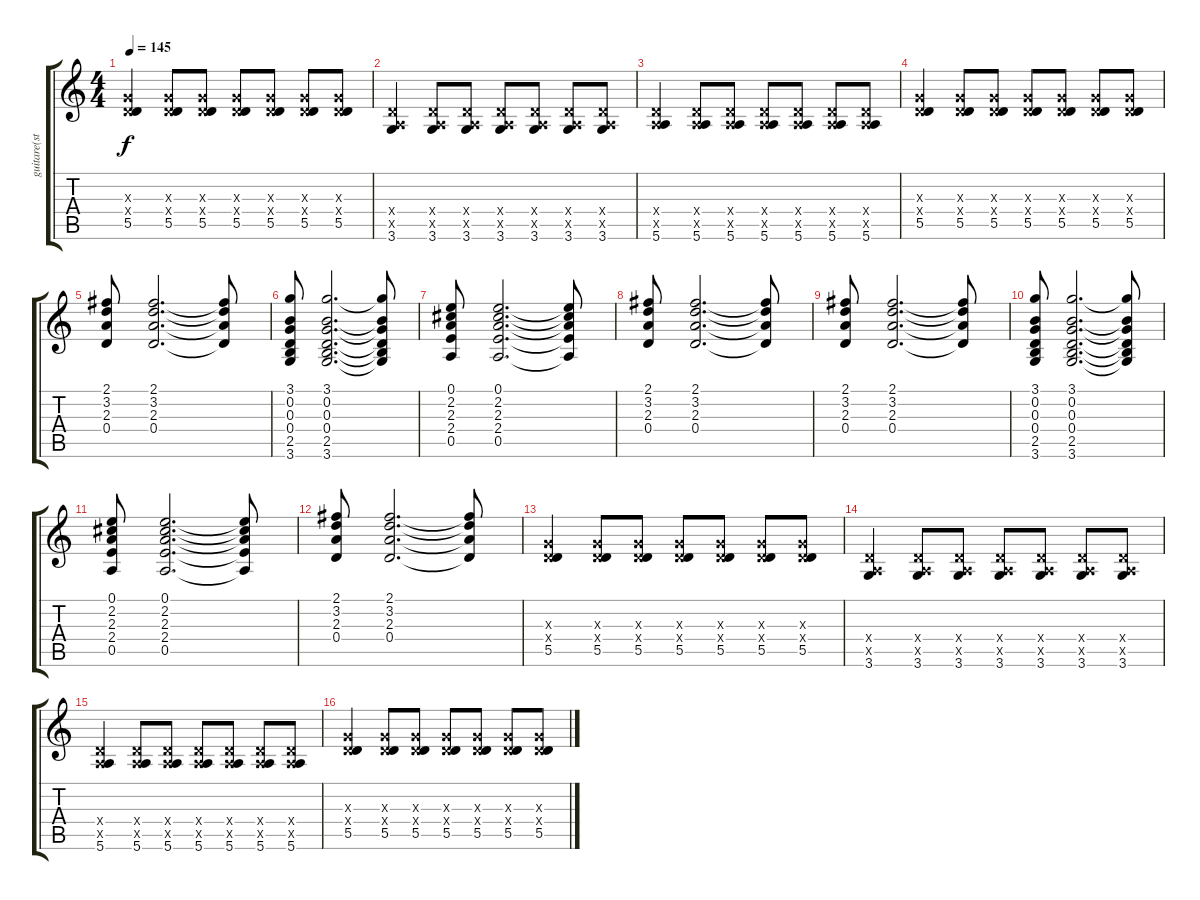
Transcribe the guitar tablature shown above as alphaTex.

\track ("guitare(steve)" "guitare(st") {instrument distortionguitar}
\staff {score tabs}
\tuning (E4 B3 G3 D3 A2 E2) {hide}
\ts (4 4)
\tempo 145
\clef g2
\ks c
(0.3{x} 0.4{x} 5.5).4{dy f} (0.3{x} 0.4{x} 5.5).8 (0.3{x} 0.4{x} 5.5).8 (0.3{x} 0.4{x} 5.5).8 (0.3{x} 0.4{x} 5.5).8 (0.3{x} 0.4{x} 5.5).8 (0.3{x} 0.4{x} 5.5).8 |
(0.4{x} 0.5{x} 3.6).4 (0.4{x} 0.5{x} 3.6).8 (0.4{x} 0.5{x} 3.6).8 (0.4{x} 0.5{x} 3.6).8 (0.4{x} 0.5{x} 3.6).8 (0.4{x} 0.5{x} 3.6).8 (0.4{x} 0.5{x} 3.6).8 |
(0.4{x} 0.5{x} 5.6).4 (0.4{x} 0.5{x} 5.6).8 (0.4{x} 0.5{x} 5.6).8 (0.4{x} 0.5{x} 5.6).8 (0.4{x} 0.5{x} 5.6).8 (0.4{x} 0.5{x} 5.6).8 (0.4{x} 0.5{x} 5.6).8 |
(0.3{x} 0.4{x} 5.5).4 (0.3{x} 0.4{x} 5.5).8 (0.3{x} 0.4{x} 5.5).8 (0.3{x} 0.4{x} 5.5).8 (0.3{x} 0.4{x} 5.5).8 (0.3{x} 0.4{x} 5.5).8 (0.3{x} 0.4{x} 5.5).8 |
(2.1 3.2 2.3 0.4).8 (2.1 3.2 2.3 0.4).2{d} (2.1{t} 3.2{t} 2.3{t} 0.4{t}).8 |
(3.1 0.2 0.3 0.4 2.5 3.6).8 (3.1 0.2 0.3 0.4 2.5 3.6).2{d} (3.1{t} 0.2{t} 0.3{t} 0.4{t} 2.5{t} 3.6{t}).8 |
(0.1 2.2 2.3 2.4 0.5).8 (0.1 2.2 2.3 2.4 0.5).2{d} (0.1{t} 2.2{t} 2.3{t} 2.4{t} 0.5{t}).8 |
(2.1 3.2 2.3 0.4).8 (2.1 3.2 2.3 0.4).2{d} (2.1{t} 3.2{t} 2.3{t} 0.4{t}).8 |
(2.1 3.2 2.3 0.4).8 (2.1 3.2 2.3 0.4).2{d} (2.1{t} 3.2{t} 2.3{t} 0.4{t}).8 |
(3.1 0.2 0.3 0.4 2.5 3.6).8 (3.1 0.2 0.3 0.4 2.5 3.6).2{d} (3.1{t} 0.2{t} 0.3{t} 0.4{t} 2.5{t} 3.6{t}).8 |
(0.1 2.2 2.3 2.4 0.5).8 (0.1 2.2 2.3 2.4 0.5).2{d} (0.1{t} 2.2{t} 2.3{t} 2.4{t} 0.5{t}).8 |
(2.1 3.2 2.3 0.4).8 (2.1 3.2 2.3 0.4).2{d} (2.1{t} 3.2{t} 2.3{t} 0.4{t}).8 |
(0.3{x} 0.4{x} 5.5).4 (0.3{x} 0.4{x} 5.5).8 (0.3{x} 0.4{x} 5.5).8 (0.3{x} 0.4{x} 5.5).8 (0.3{x} 0.4{x} 5.5).8 (0.3{x} 0.4{x} 5.5).8 (0.3{x} 0.4{x} 5.5).8 |
(0.4{x} 0.5{x} 3.6).4 (0.4{x} 0.5{x} 3.6).8 (0.4{x} 0.5{x} 3.6).8 (0.4{x} 0.5{x} 3.6).8 (0.4{x} 0.5{x} 3.6).8 (0.4{x} 0.5{x} 3.6).8 (0.4{x} 0.5{x} 3.6).8 |
(0.4{x} 0.5{x} 5.6).4 (0.4{x} 0.5{x} 5.6).8 (0.4{x} 0.5{x} 5.6).8 (0.4{x} 0.5{x} 5.6).8 (0.4{x} 0.5{x} 5.6).8 (0.4{x} 0.5{x} 5.6).8 (0.4{x} 0.5{x} 5.6).8 |
(0.3{x} 0.4{x} 5.5).4 (0.3{x} 0.4{x} 5.5).8 (0.3{x} 0.4{x} 5.5).8 (0.3{x} 0.4{x} 5.5).8 (0.3{x} 0.4{x} 5.5).8 (0.3{x} 0.4{x} 5.5).8 (0.3{x} 0.4{x} 5.5).8
